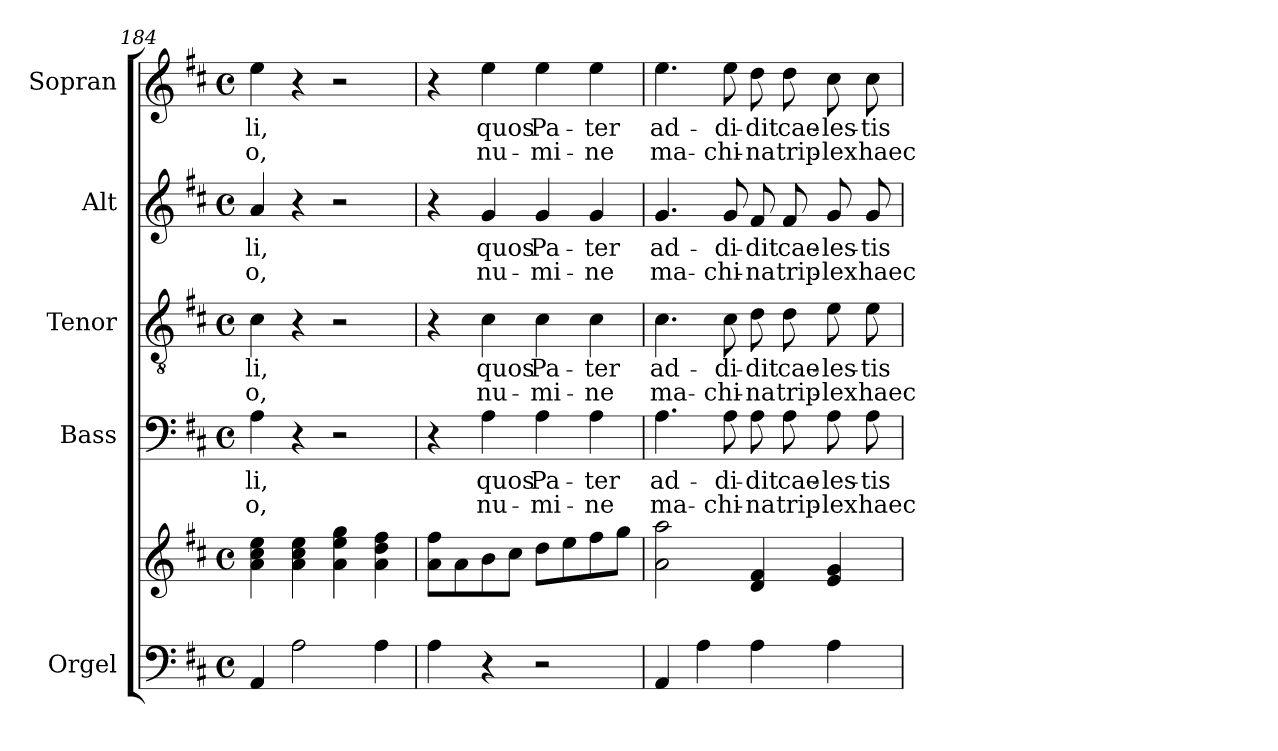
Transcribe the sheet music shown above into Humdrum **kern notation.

**kern	**kern	**kern	**text	**text	**kern	**text	**text	**kern	**text	**text	**kern	**text	**text
*part5	*part5	*part4	*part4	*part4	*part3	*part3	*part3	*part2	*part2	*part2	*part1	*part1	*part1
*staff6	*staff5	*staff4	*staff4	*staff4	*staff3	*staff3	*staff3	*staff2	*staff2	*staff2	*staff1	*staff1	*staff1
*I"Orgel	*	*I"Bass	*	*	*I"Tenor	*	*	*I"Alt	*	*	*I"Sopran	*	*
*I'Org.	*	*I'B.	*	*	*I'T.	*	*	*I'A.	*	*	*I'S.	*	*
*clefF4	*clefG2	*clefF4	*	*	*clefGv2	*	*	*clefG2	*	*	*clefG2	*	*
*k[f#c#]	*k[f#c#]	*k[f#c#]	*	*	*k[f#c#]	*	*	*k[f#c#]	*	*	*k[f#c#]	*	*
*D:	*D:	*D:	*	*	*D:	*	*	*D:	*	*	*D:	*	*
*M4/4	*M4/4	*M4/4	*	*	*M4/4	*	*	*M4/4	*	*	*M4/4	*	*
*met(c)	*met(c)	*met(c)	*	*	*met(c)	*	*	*met(c)	*	*	*met(c)	*	*
=184	=184	=184	=184	=184	=184	=184	=184	=184	=184	=184	=184	=184	=184
!	!	!	!LO:LY:b	!LO:LY:b	!	!LO:LY:b	!LO:LY:b	!	!LO:LY:b	!LO:LY:b	!	!LO:LY:b	!LO:LY:b
4AA/	4a\ 4cc#\ 4ee\	4A\	-li,	-o,	4c#\	-li,	-o,	4a/	-li,	-o,	4ee\	-li,	-o,
2A\	4a\ 4cc#\ 4ee\	4r	.	.	4r	.	.	4r	.	.	4r	.	.
.	4a\ 4ee\ 4gg\	2r	.	.	2r	.	.	2r	.	.	2r	.	.
4A\	4a\ 4dd\ 4ff#\	.	.	.	.	.	.	.	.	.	.	.	.
=185	=185	=185	=185	=185	=185	=185	=185	=185	=185	=185	=185	=185	=185
4A\	8a\ 8ff#\L	4r	.	.	4r	.	.	4r	.	.	4r	.	.
.	8a\	.	.	.	.	.	.	.	.	.	.	.	.
!	!	!	!LO:LY:b	!LO:LY:b	!	!LO:LY:b	!LO:LY:b	!	!LO:LY:b	!LO:LY:b	!	!LO:LY:b	!LO:LY:b
4r	8b\	4A\	quos	nu-	4c#\	quos	nu-	4g/	quos	nu-	4ee\	quos	nu-
.	8cc#\J	.	.	.	.	.	.	.	.	.	.	.	.
!	!	!	!LO:LY:b	!LO:LY:b	!	!LO:LY:b	!LO:LY:b	!	!LO:LY:b	!LO:LY:b	!	!LO:LY:b	!LO:LY:b
2r	8dd\L	4A\	Pa-	-mi-	4c#\	Pa-	-mi-	4g/	Pa-	-mi-	4ee\	Pa-	-mi-
.	8ee\	.	.	.	.	.	.	.	.	.	.	.	.
!	!	!	!LO:LY:b	!LO:LY:b	!	!LO:LY:b	!LO:LY:b	!	!LO:LY:b	!LO:LY:b	!	!LO:LY:b	!LO:LY:b
.	8ff#\	4A\	-ter	-ne	4c#\	-ter	-ne	4g/	-ter	-ne	4ee\	-ter	-ne
.	8gg\J	.	.	.	.	.	.	.	.	.	.	.	.
=186	=186	=186	=186	=186	=186	=186	=186	=186	=186	=186	=186	=186	=186
!	!	!	!LO:LY:b	!LO:LY:b	!	!LO:LY:b	!LO:LY:b	!	!LO:LY:b	!LO:LY:b	!	!LO:LY:b	!LO:LY:b
4AA/	2a\ 2aa\	4.A\	ad-	ma-	4.c#\	ad-	ma-	4.g/	ad-	ma-	4.ee\	ad-	ma-
4A\	.	.	.	.	.	.	.	.	.	.	.	.	.
!	!	!	!LO:LY:b	!LO:LY:b	!	!LO:LY:b	!LO:LY:b	!	!LO:LY:b	!LO:LY:b	!	!LO:LY:b	!LO:LY:b
.	.	8A\	-di-	-chi-	8c#\	-di-	-chi-	8g/	-di-	-chi-	8ee\	-di-	-chi-
!	!	!	!LO:LY:b	!LO:LY:b	!	!LO:LY:b	!LO:LY:b	!	!LO:LY:b	!LO:LY:b	!	!LO:LY:b	!LO:LY:b
4A\	4d/ 4f#/	8A\	-dit	-na	8d\	-dit	-na	8f#/	-dit	-na	8dd\	-dit	-na
!	!	!	!LO:LY:b	!LO:LY:b	!	!LO:LY:b	!LO:LY:b	!	!LO:LY:b	!LO:LY:b	!	!LO:LY:b	!LO:LY:b
.	.	8A\	cae-	trip-	8d\	cae-	trip-	8f#/	cae-	trip-	8dd\	cae-	trip-
!	!	!	!LO:LY:b	!LO:LY:b	!	!LO:LY:b	!LO:LY:b	!	!LO:LY:b	!LO:LY:b	!	!LO:LY:b	!LO:LY:b
4A\	4e/ 4g/	8A\	-les-	-lex	8e\	-les-	-lex	8g/	-les-	-lex	8cc#\	-les-	-lex
!	!	!	!LO:LY:b	!LO:LY:b	!	!LO:LY:b	!LO:LY:b	!	!LO:LY:b	!LO:LY:b	!	!LO:LY:b	!LO:LY:b
.	.	8A\	-tis	haec	8e\	-tis	haec	8g/	-tis	haec	8cc#\	-tis	haec
=	=	=	=	=	=	=	=	=	=	=	=	=	=
*-	*-	*-	*-	*-	*-	*-	*-	*-	*-	*-	*-	*-	*-
